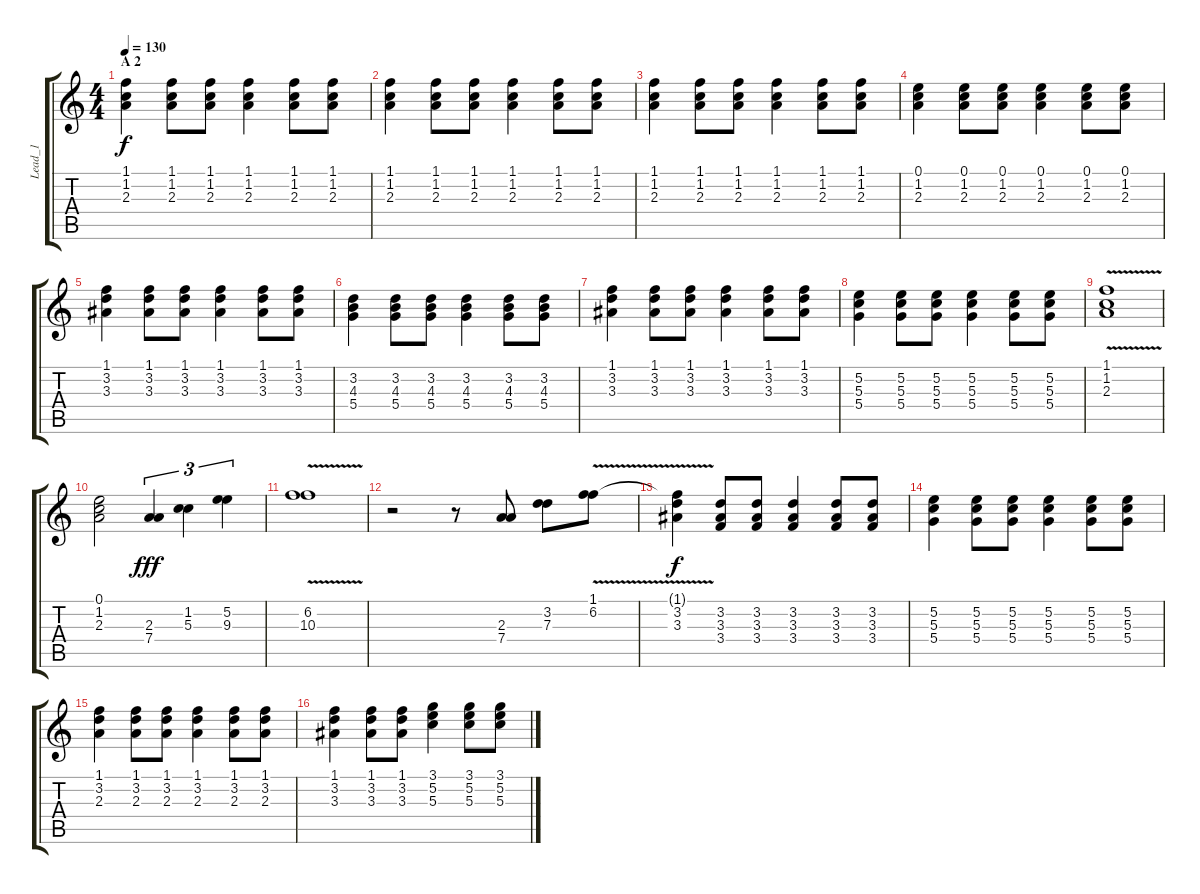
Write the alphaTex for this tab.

\track ("Lead_1" "Lead_1") {instrument electricguitarjazz}
\staff {score tabs}
\tuning (E4 B3 G3 D3 A2 E2) {hide}
\ts (4 4)
\section ("" "A 2")
\tempo 130
\clef g2
\ks c
(1.1 1.2 2.3).4{dy f volume 12 instrument electricguitarjazz} (1.1 1.2 2.3).8 (1.1 1.2 2.3).8 (1.1 1.2 2.3).4 (1.1 1.2 2.3).8 (1.1 1.2 2.3).8 |
(1.1 1.2 2.3).4 (1.1 1.2 2.3).8 (1.1 1.2 2.3).8 (1.1 1.2 2.3).4 (1.1 1.2 2.3).8 (1.1 1.2 2.3).8 |
(1.1 1.2 2.3).4 (1.1 1.2 2.3).8 (1.1 1.2 2.3).8 (1.1 1.2 2.3).4 (1.1 1.2 2.3).8 (1.1 1.2 2.3).8 |
(0.1 1.2 2.3).4 (0.1 1.2 2.3).8 (0.1 1.2 2.3).8 (0.1 1.2 2.3).4 (0.1 1.2 2.3).8 (0.1 1.2 2.3).8 |
(1.1 3.2 3.3).4 (1.1 3.2 3.3).8 (1.1 3.2 3.3).8 (1.1 3.2 3.3).4 (1.1 3.2 3.3).8 (1.1 3.2 3.3).8 |
(3.2 4.3 5.4).4 (3.2 4.3 5.4).8 (3.2 4.3 5.4).8 (3.2 4.3 5.4).4 (3.2 4.3 5.4).8 (3.2 4.3 5.4).8 |
(1.1 3.2 3.3).4 (1.1 3.2 3.3).8 (1.1 3.2 3.3).8 (1.1 3.2 3.3).4 (1.1 3.2 3.3).8 (1.1 3.2 3.3).8 |
(5.2 5.3 5.4).4 (5.2 5.3 5.4).8 (5.2 5.3 5.4).8 (5.2 5.3 5.4).4 (5.2 5.3 5.4).8 (5.2 5.3 5.4).8 |
(1.1{v} 1.2 2.3).1 |
(0.1 1.2 2.3).2 (2.3 7.4).4{tu (3 2) dy fff volume 16 instrument electricguitarjazz} (1.2 5.3).4{tu (3 2)} (5.2 9.3).4{tu (3 2)} |
(6.2{v} 10.3).1 |
r.2 r.8 (2.3 7.4).8 (3.2 7.3).8 (1.1{v} 6.2{v}).8 |
(1.1{t} 3.2 3.3).4{dy f} (3.2 3.3 3.4).8{volume 12} (3.2 3.3 3.4).8 (3.2 3.3 3.4).4 (3.2 3.3 3.4).8 (3.2 3.3 3.4).8 |
(5.2 5.3 5.4).4 (5.2 5.3 5.4).8 (5.2 5.3 5.4).8 (5.2 5.3 5.4).4 (5.2 5.3 5.4).8 (5.2 5.3 5.4).8 |
(1.1 3.2 2.3).4 (1.1 3.2 2.3).8 (1.1 3.2 2.3).8 (1.1 3.2 2.3).4 (1.1 3.2 2.3).8 (1.1 3.2 2.3).8 |
(1.1 3.2 3.3).4 (1.1 3.2 3.3).8 (1.1 3.2 3.3).8 (3.1 5.2 5.3).4 (3.1 5.2 5.3).8 (3.1 5.2 5.3).8
